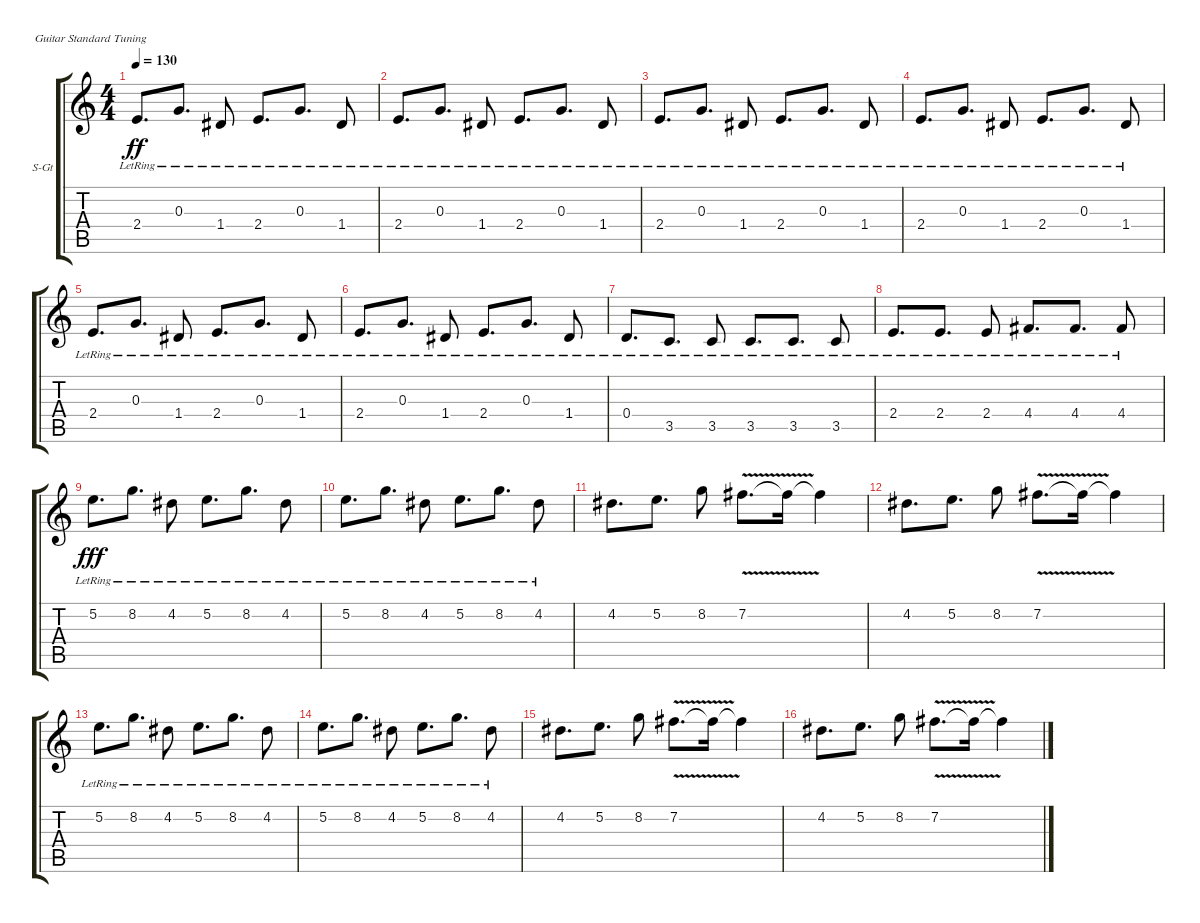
\defaultSystemsLayout 4
\bracketExtendMode groupsimilarinstruments
\firstSystemTrackNameOrientation horizontal
\otherSystemsTrackNameOrientation horizontal
\track ("Lead" "S-Gt") {instrument acousticguitarsteel}
\staff {score tabs}
\tuning (E4 B3 G3 D3 A2 E2)
\ts (4 4)
\tempo 130
\clef g2
\ks c
2.4{lr}.8{d dy ff instrument acousticguitarsteel} 0.3{lr}.8{d} 1.4{lr}.8 2.4{lr}.8{d} 0.3{lr}.8{d} 1.4{lr}.8 |
2.4{lr}.8{d} 0.3{lr}.8{d} 1.4{lr}.8 2.4{lr}.8{d} 0.3{lr}.8{d} 1.4{lr}.8 |
2.4{lr}.8{d} 0.3{lr}.8{d} 1.4{lr}.8 2.4{lr}.8{d} 0.3{lr}.8{d} 1.4{lr}.8 |
2.4{lr}.8{d} 0.3{lr}.8{d} 1.4{lr}.8 2.4{lr}.8{d} 0.3{lr}.8{d} 1.4{lr}.8 |
2.4{lr}.8{d} 0.3{lr}.8{d} 1.4{lr}.8 2.4{lr}.8{d} 0.3{lr}.8{d} 1.4{lr}.8 |
2.4{lr}.8{d} 0.3{lr}.8{d} 1.4{lr}.8 2.4{lr}.8{d} 0.3{lr}.8{d} 1.4{lr}.8 |
0.4{lr}.8{d} 3.5{lr}.8{d} 3.5{lr}.8 3.5{lr}.8{d} 3.5{lr}.8{d} 3.5{lr}.8 |
2.4{lr}.8{d} 2.4{lr}.8{d} 2.4{lr}.8 4.4{lr}.8{d} 4.4{lr}.8{d} 4.4{lr}.8 |
5.2{lr}.8{d dy fff} 8.2{lr}.8{d} 4.2{lr}.8 5.2{lr}.8{d} 8.2{lr}.8{d} 4.2{lr}.8 |
5.2{lr}.8{d} 8.2{lr}.8{d} 4.2{lr}.8 5.2{lr}.8{d} 8.2{lr}.8{d} 4.2{lr}.8 |
4.2.8{d} 5.2.8{d} 8.2.8 7.2{v}.8{d} 7.2{t}.16 7.2{t}.4 |
4.2.8{d} 5.2.8{d} 8.2.8 7.2{v}.8{d} 7.2{t}.16 7.2{t}.4 |
5.2{lr}.8{d} 8.2{lr}.8{d} 4.2{lr}.8 5.2{lr}.8{d} 8.2{lr}.8{d} 4.2{lr}.8 |
5.2{lr}.8{d} 8.2{lr}.8{d} 4.2{lr}.8 5.2{lr}.8{d} 8.2{lr}.8{d} 4.2{lr}.8 |
4.2.8{d} 5.2.8{d} 8.2.8 7.2{v}.8{d} 7.2{t}.16 7.2{t}.4 |
4.2.8{d} 5.2.8{d} 8.2.8 7.2{v}.8{d} 7.2{t}.16 7.2{t}.4
